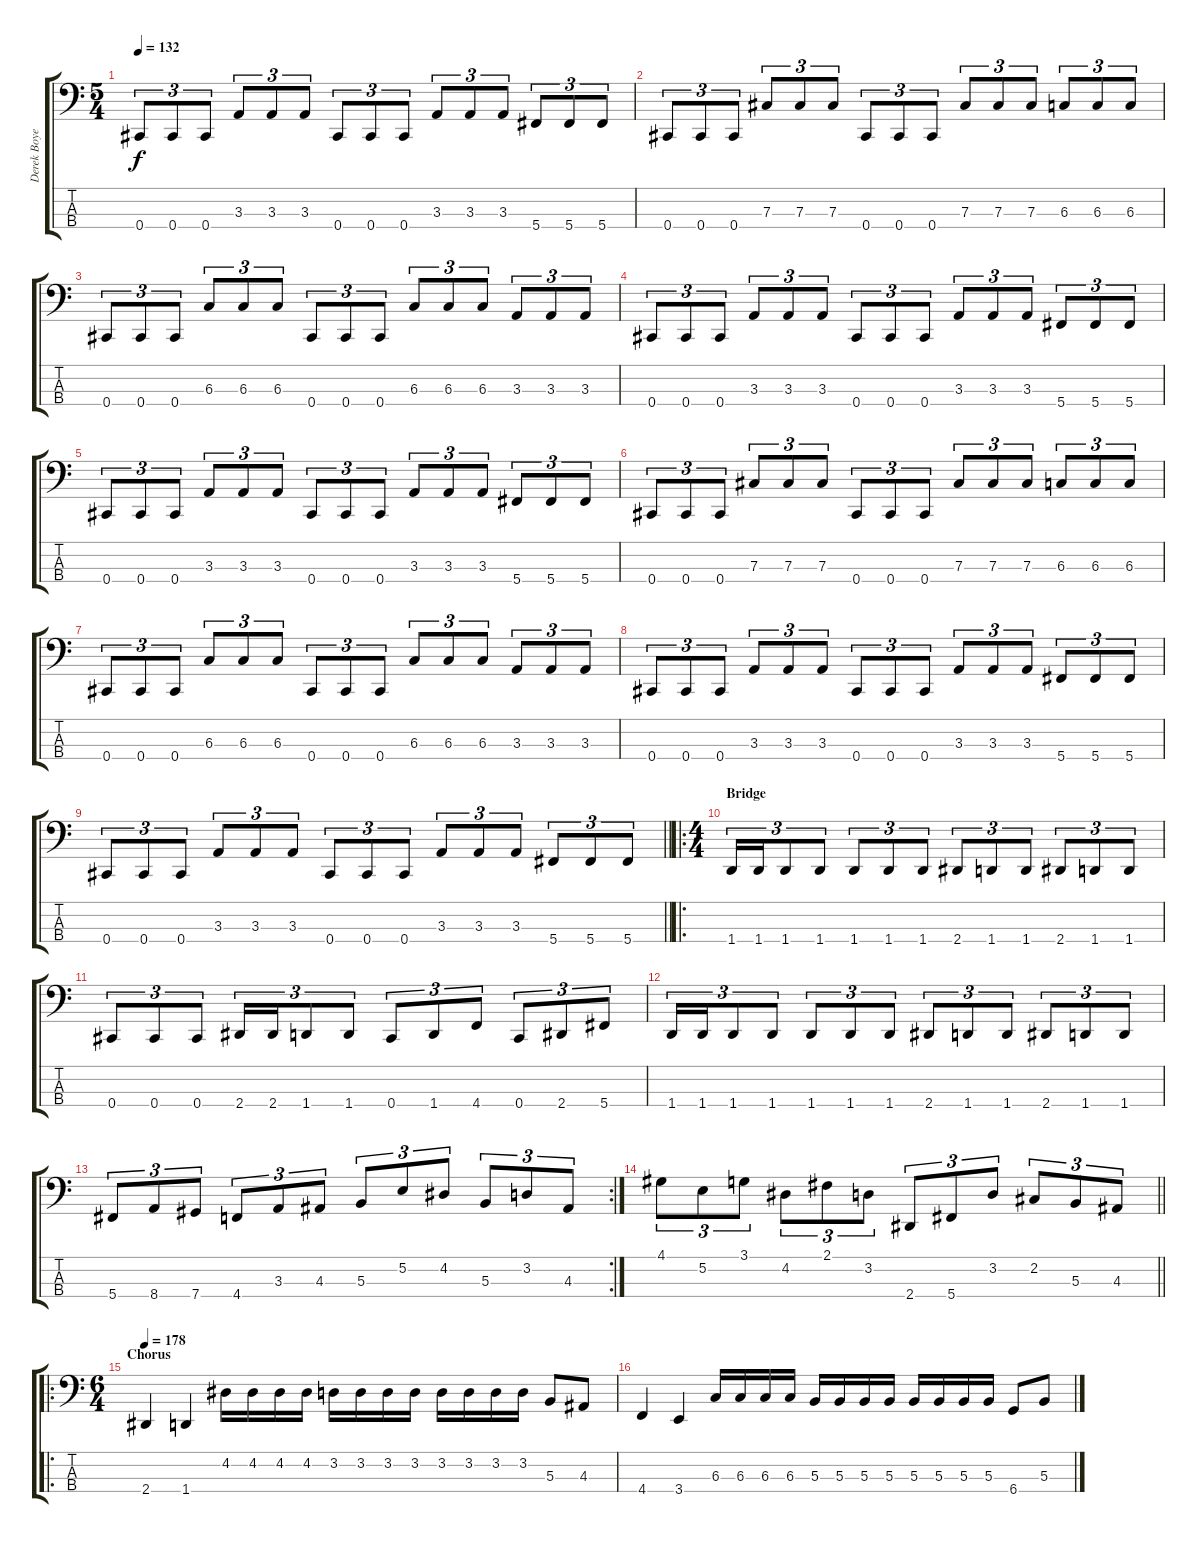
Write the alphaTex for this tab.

\track ("Derek Boyer" "Derek Boye") {instrument electricbassfinger}
\staff {score tabs}
\tuning (E2 B1 Gb1 Db1) {hide}
\ts (5 4)
\tempo 132
\clef f4
\ks c
0.4.8{tu (3 2) dy f} 0.4.8{tu (3 2)} 0.4.8{tu (3 2)} 3.3.8{tu (3 2)} 3.3.8{tu (3 2)} 3.3.8{tu (3 2)} 0.4.8{tu (3 2)} 0.4.8{tu (3 2)} 0.4.8{tu (3 2)} 3.3.8{tu (3 2)} 3.3.8{tu (3 2)} 3.3.8{tu (3 2)} 5.4.8{tu (3 2)} 5.4.8{tu (3 2)} 5.4.8{tu (3 2)} |
0.4.8{tu (3 2)} 0.4.8{tu (3 2)} 0.4.8{tu (3 2)} 7.3.8{tu (3 2)} 7.3.8{tu (3 2)} 7.3.8{tu (3 2)} 0.4.8{tu (3 2)} 0.4.8{tu (3 2)} 0.4.8{tu (3 2)} 7.3.8{tu (3 2)} 7.3.8{tu (3 2)} 7.3.8{tu (3 2)} 6.3.8{tu (3 2)} 6.3.8{tu (3 2)} 6.3.8{tu (3 2)} |
0.4.8{tu (3 2)} 0.4.8{tu (3 2)} 0.4.8{tu (3 2)} 6.3.8{tu (3 2)} 6.3.8{tu (3 2)} 6.3.8{tu (3 2)} 0.4.8{tu (3 2)} 0.4.8{tu (3 2)} 0.4.8{tu (3 2)} 6.3.8{tu (3 2)} 6.3.8{tu (3 2)} 6.3.8{tu (3 2)} 3.3.8{tu (3 2)} 3.3.8{tu (3 2)} 3.3.8{tu (3 2)} |
0.4.8{tu (3 2)} 0.4.8{tu (3 2)} 0.4.8{tu (3 2)} 3.3.8{tu (3 2)} 3.3.8{tu (3 2)} 3.3.8{tu (3 2)} 0.4.8{tu (3 2)} 0.4.8{tu (3 2)} 0.4.8{tu (3 2)} 3.3.8{tu (3 2)} 3.3.8{tu (3 2)} 3.3.8{tu (3 2)} 5.4.8{tu (3 2)} 5.4.8{tu (3 2)} 5.4.8{tu (3 2)} |
0.4.8{tu (3 2)} 0.4.8{tu (3 2)} 0.4.8{tu (3 2)} 3.3.8{tu (3 2)} 3.3.8{tu (3 2)} 3.3.8{tu (3 2)} 0.4.8{tu (3 2)} 0.4.8{tu (3 2)} 0.4.8{tu (3 2)} 3.3.8{tu (3 2)} 3.3.8{tu (3 2)} 3.3.8{tu (3 2)} 5.4.8{tu (3 2)} 5.4.8{tu (3 2)} 5.4.8{tu (3 2)} |
0.4.8{tu (3 2)} 0.4.8{tu (3 2)} 0.4.8{tu (3 2)} 7.3.8{tu (3 2)} 7.3.8{tu (3 2)} 7.3.8{tu (3 2)} 0.4.8{tu (3 2)} 0.4.8{tu (3 2)} 0.4.8{tu (3 2)} 7.3.8{tu (3 2)} 7.3.8{tu (3 2)} 7.3.8{tu (3 2)} 6.3.8{tu (3 2)} 6.3.8{tu (3 2)} 6.3.8{tu (3 2)} |
0.4.8{tu (3 2)} 0.4.8{tu (3 2)} 0.4.8{tu (3 2)} 6.3.8{tu (3 2)} 6.3.8{tu (3 2)} 6.3.8{tu (3 2)} 0.4.8{tu (3 2)} 0.4.8{tu (3 2)} 0.4.8{tu (3 2)} 6.3.8{tu (3 2)} 6.3.8{tu (3 2)} 6.3.8{tu (3 2)} 3.3.8{tu (3 2)} 3.3.8{tu (3 2)} 3.3.8{tu (3 2)} |
0.4.8{tu (3 2)} 0.4.8{tu (3 2)} 0.4.8{tu (3 2)} 3.3.8{tu (3 2)} 3.3.8{tu (3 2)} 3.3.8{tu (3 2)} 0.4.8{tu (3 2)} 0.4.8{tu (3 2)} 0.4.8{tu (3 2)} 3.3.8{tu (3 2)} 3.3.8{tu (3 2)} 3.3.8{tu (3 2)} 5.4.8{tu (3 2)} 5.4.8{tu (3 2)} 5.4.8{tu (3 2)} |
\barLineRight lightlight
0.4.8{tu (3 2)} 0.4.8{tu (3 2)} 0.4.8{tu (3 2)} 3.3.8{tu (3 2)} 3.3.8{tu (3 2)} 3.3.8{tu (3 2)} 0.4.8{tu (3 2)} 0.4.8{tu (3 2)} 0.4.8{tu (3 2)} 3.3.8{tu (3 2)} 3.3.8{tu (3 2)} 3.3.8{tu (3 2)} 5.4.8{tu (3 2)} 5.4.8{tu (3 2)} 5.4.8{tu (3 2)} |
\ro
\ts (4 4)
\section ("" "Bridge")
1.4.16{tu (3 2)} 1.4.16{tu (3 2)} 1.4.8{tu (3 2)} 1.4.8{tu (3 2)} 1.4.8{tu (3 2)} 1.4.8{tu (3 2)} 1.4.8{tu (3 2)} 2.4.8{tu (3 2)} 1.4.8{tu (3 2)} 1.4.8{tu (3 2)} 2.4.8{tu (3 2)} 1.4.8{tu (3 2)} 1.4.8{tu (3 2)} |
0.4.8{tu (3 2)} 0.4.8{tu (3 2)} 0.4.8{tu (3 2)} 2.4.16{tu (3 2)} 2.4.16{tu (3 2)} 1.4.8{tu (3 2)} 1.4.8{tu (3 2)} 0.4.8{tu (3 2)} 1.4.8{tu (3 2)} 4.4.8{tu (3 2)} 0.4.8{tu (3 2)} 2.4.8{tu (3 2)} 5.4.8{tu (3 2)} |
1.4.16{tu (3 2)} 1.4.16{tu (3 2)} 1.4.8{tu (3 2)} 1.4.8{tu (3 2)} 1.4.8{tu (3 2)} 1.4.8{tu (3 2)} 1.4.8{tu (3 2)} 2.4.8{tu (3 2)} 1.4.8{tu (3 2)} 1.4.8{tu (3 2)} 2.4.8{tu (3 2)} 1.4.8{tu (3 2)} 1.4.8{tu (3 2)} |
\rc 2
5.4.8{tu (3 2)} 8.4.8{tu (3 2)} 7.4.8{tu (3 2)} 4.4.8{tu (3 2)} 3.3.8{tu (3 2)} 4.3.8{tu (3 2)} 5.3.8{tu (3 2)} 5.2.8{tu (3 2)} 4.2.8{tu (3 2)} 5.3.8{tu (3 2)} 3.2.8{tu (3 2)} 4.3.8{tu (3 2)} |
\barLineRight lightlight
4.1.8{tu (3 2)} 5.2.8{tu (3 2)} 3.1.8{tu (3 2)} 4.2.8{tu (3 2)} 2.1.8{tu (3 2)} 3.2.8{tu (3 2)} 2.4.8{tu (3 2)} 5.4.8{tu (3 2)} 3.2.8{tu (3 2)} 2.2.8{tu (3 2)} 5.3.8{tu (3 2)} 4.3.8{tu (3 2)} |
\ro
\ts (6 4)
\section ("" "Chorus")
\tempo 178
2.4.4 1.4.4 4.2.16 4.2.16 4.2.16 4.2.16 3.2.16 3.2.16 3.2.16 3.2.16 3.2.16 3.2.16 3.2.16 3.2.16 5.3.8 4.3.8 |
4.4.4 3.4.4 6.3.16 6.3.16 6.3.16 6.3.16 5.3.16 5.3.16 5.3.16 5.3.16 5.3.16 5.3.16 5.3.16 5.3.16 6.4.8 5.3.8
